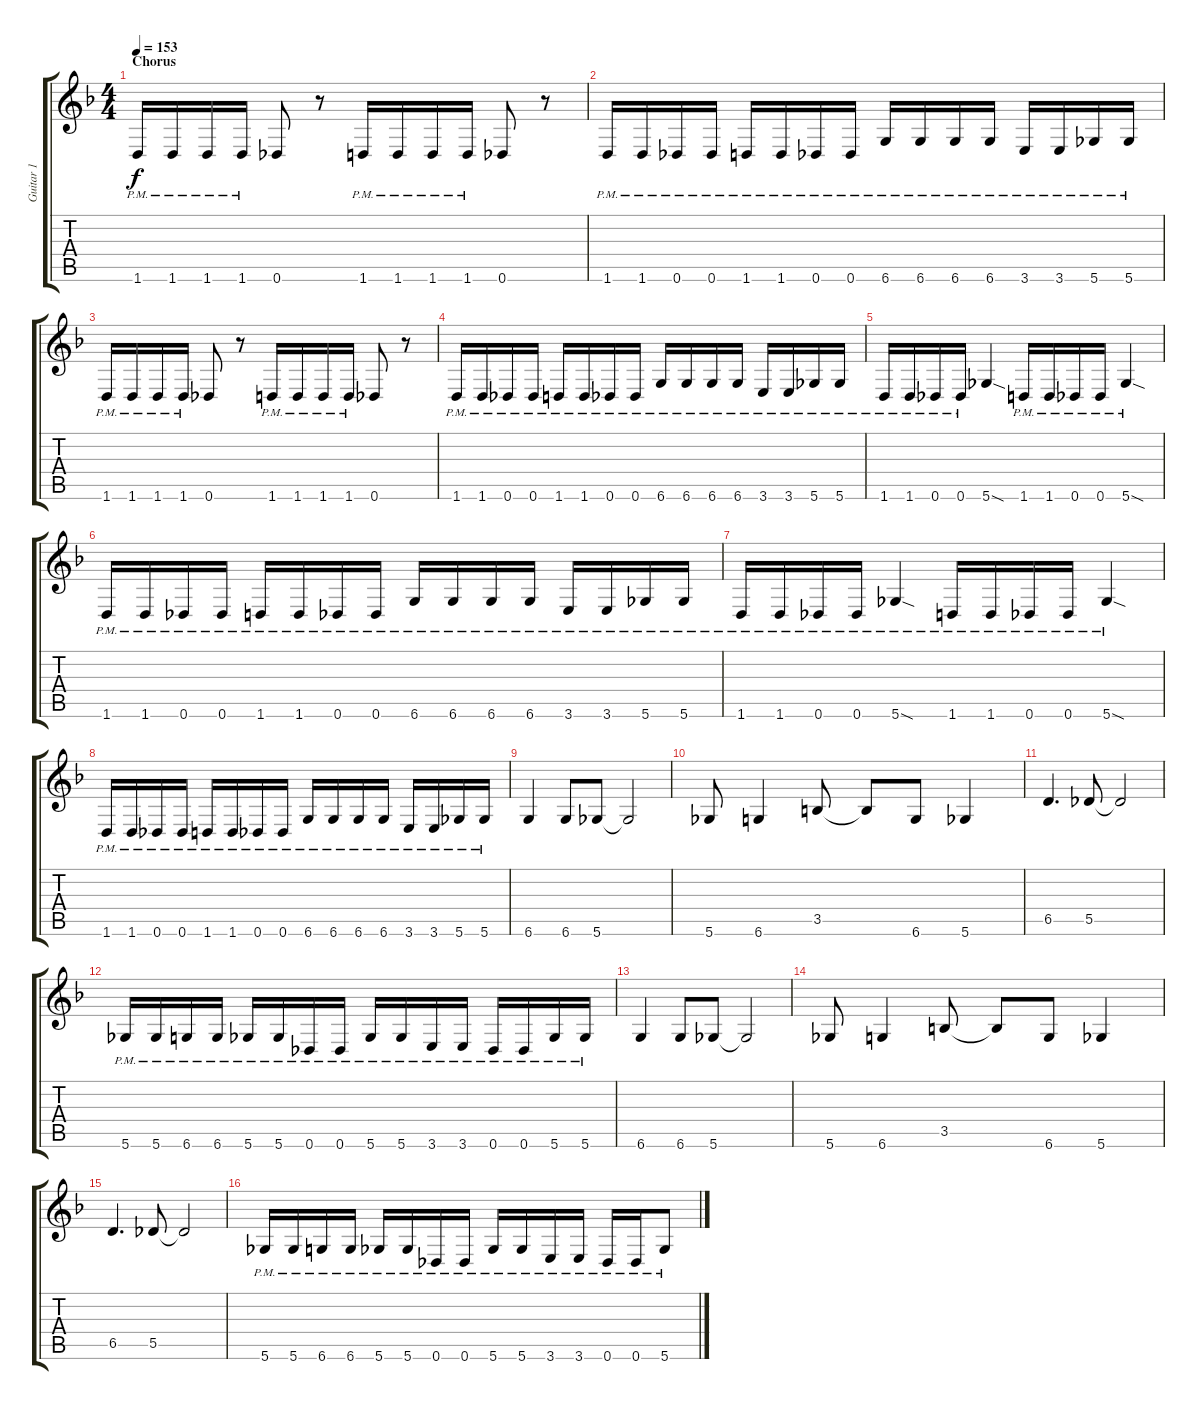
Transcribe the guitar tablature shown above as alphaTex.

\track ("Guitar 1" "Guitar 1") {instrument distortionguitar}
\staff {score tabs}
\tuning (Eb4 Bb3 Gb3 Db3 Ab2 Db2) {hide}
\ts (4 4)
\section ("" "Chorus")
\tempo 153
\clef g2
\ks dminor
1.6{pm}.16{dy f} 1.6{pm}.16 1.6{pm}.16 1.6{pm}.16 0.6.8 r.8 1.6{pm}.16 1.6{pm}.16 1.6{pm}.16 1.6{pm}.16 0.6.8 r.8 |
1.6{pm}.16 1.6{pm}.16 0.6{pm}.16 0.6{pm}.16 1.6{pm}.16 1.6{pm}.16 0.6{pm}.16 0.6{pm}.16 6.6{pm}.16 6.6{pm}.16 6.6{pm}.16 6.6{pm}.16 3.6{pm}.16 3.6{pm}.16 5.6{pm}.16 5.6{pm}.16 |
1.6{pm}.16 1.6{pm}.16 1.6{pm}.16 1.6{pm}.16 0.6.8 r.8 1.6{pm}.16 1.6{pm}.16 1.6{pm}.16 1.6{pm}.16 0.6.8 r.8 |
1.6{pm}.16 1.6{pm}.16 0.6{pm}.16 0.6{pm}.16 1.6{pm}.16 1.6{pm}.16 0.6{pm}.16 0.6{pm}.16 6.6{pm}.16 6.6{pm}.16 6.6{pm}.16 6.6{pm}.16 3.6{pm}.16 3.6{pm}.16 5.6{pm}.16 5.6{pm}.16 |
1.6{pm}.16 1.6{pm}.16 0.6{pm}.16 0.6{pm}.16 5.6{sod}.4 1.6{pm}.16 1.6{pm}.16 0.6{pm}.16 0.6{pm}.16 5.6{sod pm}.4 |
1.6{pm}.16 1.6{pm}.16 0.6{pm}.16 0.6{pm}.16 1.6{pm}.16 1.6{pm}.16 0.6{pm}.16 0.6{pm}.16 6.6{pm}.16 6.6{pm}.16 6.6{pm}.16 6.6{pm}.16 3.6{pm}.16 3.6{pm}.16 5.6{pm}.16 5.6{pm}.16 |
1.6{pm}.16 1.6{pm}.16 0.6{pm}.16 0.6{pm}.16 5.6{sod pm}.4 1.6{pm}.16 1.6{pm}.16 0.6{pm}.16 0.6{pm}.16 5.6{sod pm}.4 |
1.6{pm}.16 1.6{pm}.16 0.6{pm}.16 0.6{pm}.16 1.6{pm}.16 1.6{pm}.16 0.6{pm}.16 0.6{pm}.16 6.6{pm}.16 6.6{pm}.16 6.6{pm}.16 6.6{pm}.16 3.6{pm}.16 3.6{pm}.16 5.6{pm}.16 5.6{pm}.16 |
6.6.4 6.6.8 5.6.8 5.6{t}.2 |
5.6.8 6.6.4 3.5.8 3.5{t}.8 6.6.8 5.6.4 |
6.5.4{d} 5.5.8 5.5{t}.2 |
5.6{pm}.16 5.6{pm}.16 6.6{pm}.16 6.6{pm}.16 5.6{pm}.16 5.6{pm}.16 0.6{pm}.16 0.6{pm}.16 5.6{pm}.16 5.6{pm}.16 3.6{pm}.16 3.6{pm}.16 0.6{pm}.16 0.6{pm}.16 5.6{pm}.16 5.6{pm}.16 |
6.6.4 6.6.8 5.6.8 5.6{t}.2 |
5.6.8 6.6.4 3.5.8 3.5{t}.8 6.6.8 5.6.4 |
6.5.4{d} 5.5.8 5.5{t}.2 |
5.6{pm}.16 5.6{pm}.16 6.6{pm}.16 6.6{pm}.16 5.6{pm}.16 5.6{pm}.16 0.6{pm}.16 0.6{pm}.16 5.6{pm}.16 5.6{pm}.16 3.6{pm}.16 3.6{pm}.16 0.6{pm}.16 0.6{pm}.16 5.6{pm}.8
